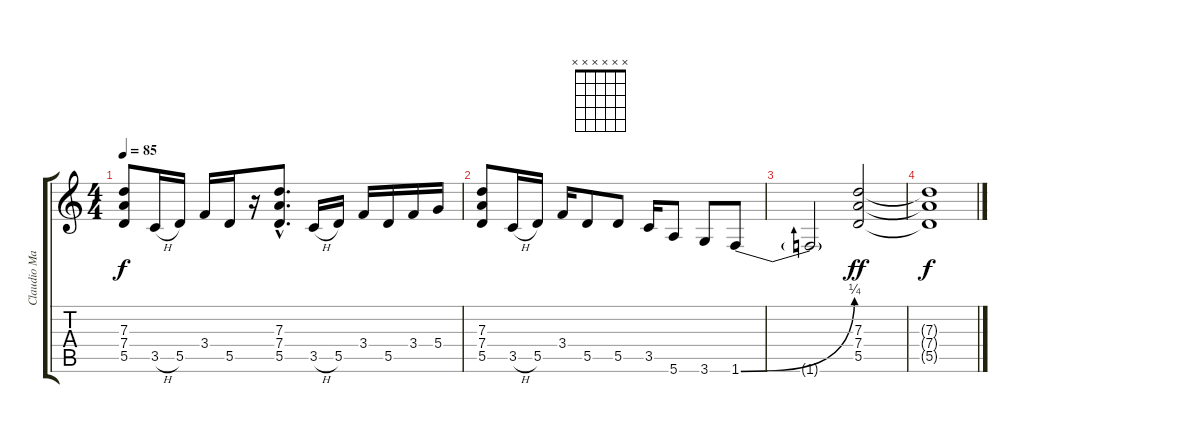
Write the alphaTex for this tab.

\track ("Claudio Marciello (solo)" "Claudio Ma") {instrument overdrivenguitar}
\staff {score tabs}
\tuning (E4 B3 G3 D3 A2 E2) {hide}
\chord ("" x x x x x x) {firstfret 0}
\ts (4 4)
\tempo 85
\clef g2
\ks c
(7.3 7.4 5.5).8{dy f} 3.5{h}.16 5.5.16 3.4.16 5.5.16 r.16 (7.3{hac} 7.4{hac} 5.5{hac}).8{d} 3.5{h}.16 5.5.16 3.4.16 5.5.16 3.4.16 5.4.16 |
(7.3 7.4 5.5).8 3.5{h}.16 5.5.16 3.4.16 5.5.8 5.5.8 3.5.16 5.6.8 3.6.8 1.6{be (bend 0 0 60 1)}.8 |
1.6{t}.2 (7.3 7.4 5.5).2{dy ff} |
(7.3{t} 7.4{t} 5.5{t}).1{ch "" dy f volume 0}
